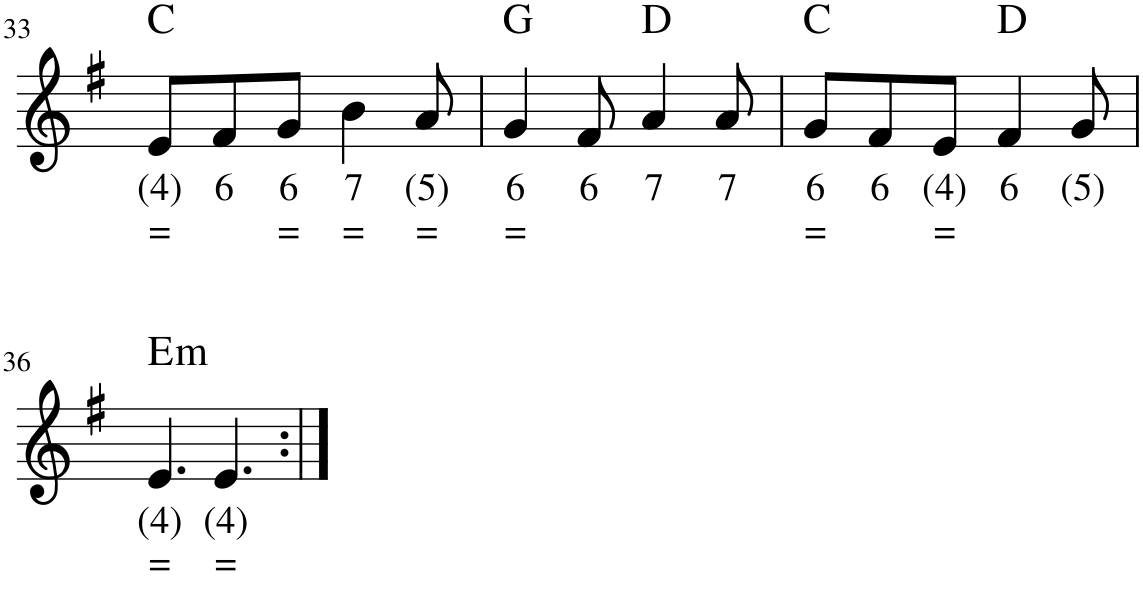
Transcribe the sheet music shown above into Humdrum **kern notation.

**kern	**text	**text	**harte
*part1	*part1	*part1	*part1
*staff1	*staff1	*staff1	*
*I"Accordion	*	*	*
*I'Acc	*	*	*
!!LO:PB:g=z
*clefG2	*	*	*
*k[f#]	*	*	*
*M6/8	*	*	*
=33	=33	=33	=33
!	!LO:LY:b	!LO:LY:b	!
8e/L	(4)	=	C:maj
!	!LO:LY:b	!	!
8f#/	6	.	.
!	!LO:LY:b	!LO:LY:b	!
8g/J	6	=	.
!	!LO:LY:b	!LO:LY:b	!
4b\	7	=	.
!	!LO:LY:b	!LO:LY:b	!
8a/	(5)	=	.
=34	=34	=34	=34
!	!LO:LY:b	!LO:LY:b	!
4g/	6	=	G:maj
!	!LO:LY:b	!	!
8f#/	6	.	.
!	!LO:LY:b	!	!
4a/	7	.	D:maj
!	!LO:LY:b	!	!
8a/	7	.	.
=35	=35	=35	=35
!	!LO:LY:b	!LO:LY:b	!
8g/L	6	=	C:maj
!	!LO:LY:b	!	!
8f#/	6	.	.
!	!LO:LY:b	!LO:LY:b	!
8e/J	(4)	=	.
!	!LO:LY:b	!	!
4f#/	6	.	D:maj
!	!LO:LY:b	!	!
8g/	(5)	.	.
!!LO:LB:g=z
=36	=36	=36	=36
!	!LO:LY:b	!LO:LY:b	!LO:H:kt=m
4.e/	(4)	=	E:min
!	!LO:LY:b	!LO:LY:b	!
4.e/	(4)	=	.
=:|!	=:|!	=:|!	=:|!
*-	*-	*-	*-
